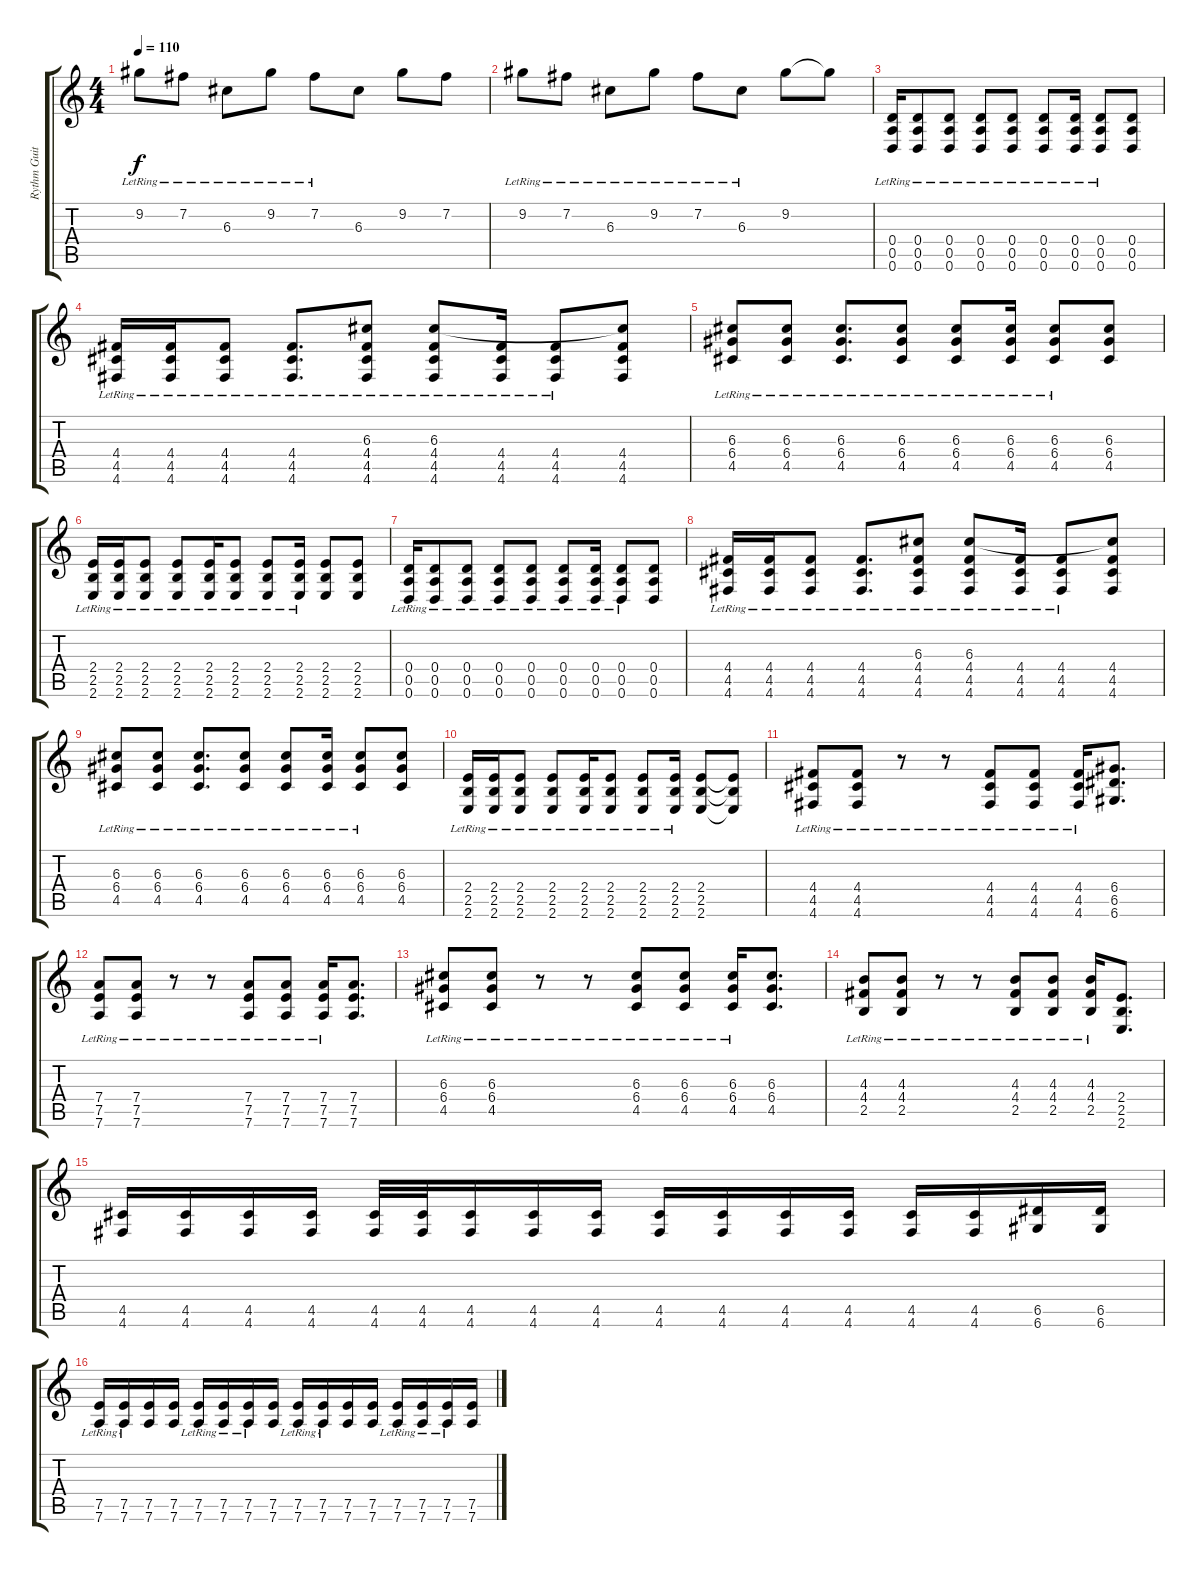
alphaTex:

\track ("Rythm Guitar" "Rythm Guit") {instrument distortionguitar}
\staff {score tabs}
\tuning (E4 B3 G3 D3 A2 D2) {hide}
\ts (4 4)
\tempo 110
\clef g2
\ks c
9.2{lr}.8{dy f volume 11} 7.2{lr}.8 6.3{lr}.8 9.2{lr}.8 7.2{lr}.8 6.3.8 9.2.8 7.2.8 |
9.2{lr}.8 7.2{lr}.8 6.3{lr}.8 9.2{lr}.8 7.2{lr}.8 6.3{lr}.8 9.2.8 9.2{t}.8 |
(0.4{lr} 0.5{lr} 0.6{lr}).16{volume 16 balance 0 instrument distortionguitar} (0.4{lr} 0.5{lr} 0.6{lr}).8 (0.4{lr} 0.5{lr} 0.6{lr}).8 (0.4{lr} 0.5{lr} 0.6{lr}).8 (0.4{lr} 0.5{lr} 0.6{lr}).8 (0.4{lr} 0.5{lr} 0.6{lr}).8 (0.4{lr} 0.5{lr} 0.6{lr}).16 (0.4{lr} 0.5{lr} 0.6{lr}).8 (0.4 0.5 0.6).8 |
(4.4 4.5{lr} 4.6{lr}).16 (4.4 4.5{lr} 4.6{lr}).16 (4.4 4.5{lr} 4.6{lr}).8 (4.4{lr} 4.5{lr} 4.6{lr}).8{d} (6.3 4.4 4.5{lr} 4.6{lr}).8 (6.3 4.4 4.5{lr} 4.6{lr}).8 (4.4 4.5{lr} 4.6{lr}).16 (4.4 4.5{lr} 4.6{lr}).8 (6.3{t} 4.4 4.5 4.6).8 |
(6.3{lr} 6.4{lr} 4.5{lr}).8 (6.3{lr} 6.4{lr} 4.5{lr}).8 (6.3{lr} 6.4{lr} 4.5{lr}).8{d} (6.3{lr} 6.4{lr} 4.5{lr}).8 (6.3{lr} 6.4{lr} 4.5{lr}).8 (6.3{lr} 6.4{lr} 4.5{lr}).16 (6.3{lr} 6.4{lr} 4.5{lr}).8 (6.3 6.4 4.5).8 |
(2.4{lr} 2.5{lr} 2.6{lr}).16 (2.4{lr} 2.5{lr} 2.6{lr}).16 (2.4{lr} 2.5{lr} 2.6{lr}).8 (2.4{lr} 2.5{lr} 2.6{lr}).8 (2.4{lr} 2.5{lr} 2.6{lr}).16 (2.4{lr} 2.5{lr} 2.6{lr}).8 (2.4{lr} 2.5{lr} 2.6{lr}).8 (2.4{lr} 2.5{lr} 2.6{lr}).16 (2.4 2.5 2.6).8 (2.4 2.5 2.6).8 |
(0.4{lr} 0.5{lr} 0.6{lr}).16{volume 16 balance 0} (0.4{lr} 0.5{lr} 0.6{lr}).8 (0.4{lr} 0.5{lr} 0.6{lr}).8 (0.4{lr} 0.5{lr} 0.6{lr}).8 (0.4{lr} 0.5{lr} 0.6{lr}).8 (0.4{lr} 0.5{lr} 0.6{lr}).8 (0.4{lr} 0.5{lr} 0.6{lr}).16 (0.4{lr} 0.5{lr} 0.6{lr}).8 (0.4 0.5 0.6).8 |
(4.4 4.5{lr} 4.6{lr}).16 (4.4 4.5{lr} 4.6{lr}).16 (4.4 4.5{lr} 4.6{lr}).8 (4.4{lr} 4.5{lr} 4.6{lr}).8{d} (6.3 4.4 4.5{lr} 4.6{lr}).8 (6.3 4.4 4.5{lr} 4.6{lr}).8 (4.4 4.5{lr} 4.6{lr}).16 (4.4 4.5{lr} 4.6{lr}).8 (6.3{t} 4.4 4.5 4.6).8 |
(6.3{lr} 6.4{lr} 4.5{lr}).8 (6.3{lr} 6.4{lr} 4.5{lr}).8 (6.3{lr} 6.4{lr} 4.5{lr}).8{d} (6.3{lr} 6.4{lr} 4.5{lr}).8 (6.3{lr} 6.4{lr} 4.5{lr}).8 (6.3{lr} 6.4{lr} 4.5{lr}).16 (6.3{lr} 6.4{lr} 4.5{lr}).8 (6.3 6.4 4.5).8 |
(2.4{lr} 2.5{lr} 2.6{lr}).16 (2.4{lr} 2.5{lr} 2.6{lr}).16 (2.4{lr} 2.5{lr} 2.6{lr}).8 (2.4{lr} 2.5{lr} 2.6{lr}).8 (2.4{lr} 2.5{lr} 2.6{lr}).16 (2.4{lr} 2.5{lr} 2.6{lr}).8 (2.4{lr} 2.5{lr} 2.6{lr}).8 (2.4{lr} 2.5{lr} 2.6{lr}).16 (2.4 2.5 2.6).8 (2.4{t} 2.5{t} 2.6{t}).8 |
(4.4{lr} 4.5{lr} 4.6{lr}).8{volume 13} (4.4{lr} 4.5{lr} 4.6{lr}).8 r.8 r.8 (4.4{lr} 4.5{lr} 4.6{lr}).8 (4.4{lr} 4.5{lr} 4.6{lr}).8 (4.4{lr} 4.5{lr} 4.6{lr}).16 (6.4 6.5 6.6).8{d} |
(7.4{lr} 7.5{lr} 7.6{lr}).8 (7.4{lr} 7.5{lr} 7.6{lr}).8 r.8 r.8 (7.4{lr} 7.5{lr} 7.6{lr}).8 (7.4{lr} 7.5{lr} 7.6{lr}).8 (7.4{lr} 7.5{lr} 7.6{lr}).16 (7.4 7.5 7.6).8{d} |
(6.3{lr} 6.4{lr} 4.5{lr}).8 (6.3{lr} 6.4{lr} 4.5{lr}).8 r.8 r.8 (6.3{lr} 6.4{lr} 4.5{lr}).8 (6.3{lr} 6.4{lr} 4.5{lr}).8 (6.3{lr} 6.4{lr} 4.5{lr}).16 (6.3 6.4 4.5).8{d} |
(4.3{lr} 4.4{lr} 2.5{lr}).8 (4.3{lr} 4.4{lr} 2.5{lr}).8 r.8 r.8 (4.3{lr} 4.4{lr} 2.5{lr}).8 (4.3{lr} 4.4{lr} 2.5{lr}).8 (4.3 4.4{lr} 2.5{lr}).16 (2.4 2.5 2.6).8{d} |
(4.5 4.6).16 (4.5 4.6).16 (4.5 4.6).16 (4.5 4.6).16 (4.5 4.6).32 (4.5 4.6).32 (4.5 4.6).16 (4.5 4.6).16 (4.5 4.6).16 (4.5 4.6).16 (4.5 4.6).16 (4.5 4.6).16 (4.5 4.6).16 (4.5 4.6).16 (4.5 4.6).16 (6.5 6.6).16 (6.5 6.6).16 |
(7.5{lr} 7.6{lr}).16 (7.5{lr} 7.6{lr}).16 (7.5 7.6).16 (7.5 7.6).16 (7.5{lr} 7.6{lr}).16 (7.5{lr} 7.6{lr}).16 (7.5{lr} 7.6{lr}).16 (7.5 7.6).16 (7.5{lr} 7.6{lr}).16 (7.5{lr} 7.6{lr}).16 (7.5 7.6).16 (7.5 7.6).16 (7.5{lr} 7.6{lr}).16 (7.5{lr} 7.6{lr}).16 (7.5{lr} 7.6{lr}).16 (7.5 7.6).16
